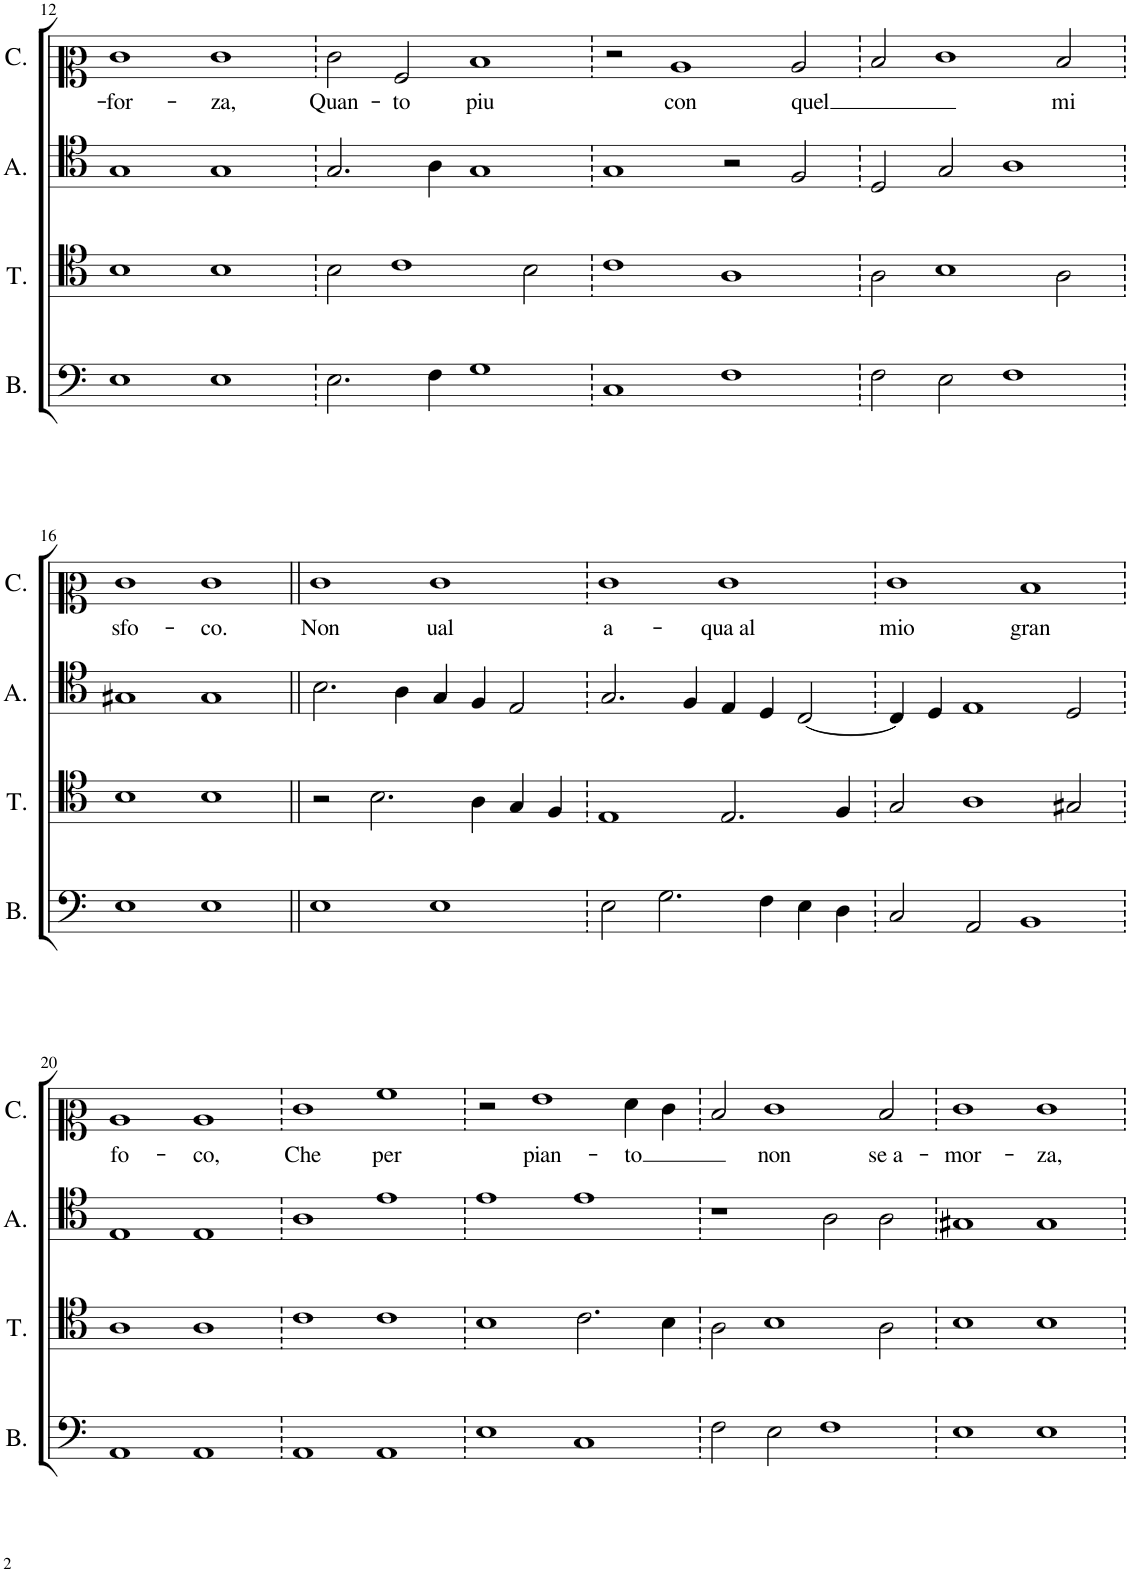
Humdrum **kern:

**kern	**kern	**kern	**kern	**text
*part4	*part3	*part2	*part1	*part1
*staff4	*staff3	*staff2	*staff1	*staff1
*I"Bassus	*I"Tenor	*I"Altus	*I"Cantus	*
*I'B.	*I'T.	*I'A.	*I'C.	*
!!LO:PB:g=z
*clefF4	*clefC4	*clefC4	*clefC2	*
*k[]	*k[]	*k[]	*k[]	*
*M8/4	*M8/4	*M8/4	*M8/4	*
=12	=12	=12	=12	=12
!	!	!	!	!LO:LY:b
1E	1B	1G	1e	-for-
!	!	!	!	!LO:LY:b
1E	1B	1G	1e	-za,
=13	=13	=13	=13	=13
!	!	!	!	!LO:LY:b
2.E\	2B\	2.G/	2e\	Quan-
!	!	!	!	!LO:LY:b
.	1c	.	2A/	-to
4F\	.	4A\	.	.
!	!	!	!	!LO:LY:b
1G	.	1G	1d	piu
.	2B\	.	.	.
=14	=14	=14	=14	=14
1C	1c	1G	2r	.
!	!	!	!	!LO:LY:b
.	.	.	1c	con
1F	1A	2r	.	.
!	!	!	!	!LO:LY:b
.	.	2F/	2c/	-quel
=15	=15	=15	=15	=15
2F\	2A\	2D/	2d/	.
2E\	1B	2G/	1e	.
1F	.	1A	.	.
!	!	!	!	!LO:LY:b
.	2A\	.	2d/	mi
!!LO:LB:g=z
=16	=16	=16	=16	=16
!	!	!	!	!LO:LY:b
1E	1B	1G#X	1e	sfo-
!	!	!	!	!LO:LY:b
1E	1B	1G#	1e	-co.
=17||	=17||	=17||	=17||	=17||
!	!	!	!	!LO:LY:b
1E	2r	2.B\	1e	Non
.	2.B\	.	.	.
.	.	4A\	.	.
!	!	!	!	!LO:LY:b
1E	.	4G/	1e	ual
.	4A\	4F/	.	.
.	4G/	2E/	.	.
.	4F/	.	.	.
=18	=18	=18	=18	=18
!	!	!	!	!LO:LY:b
2E\	1E	2.G/	1e	a-
2.G\	.	.	.	.
.	.	4F/	.	.
!	!	!	!	!LO:LY:b
.	2.E/	4E/	1e	-qua al
4F\	.	4D/	.	.
4E\	.	[2C/	.	.
4D\	4F/	.	.	.
=19	=19	=19	=19	=19
!	!	!	!	!LO:LY:b
2C/	2G/	4C/]	1e	mio
.	.	4D/	.	.
2AA/	1A	1E	.	.
!	!	!	!	!LO:LY:b
1BB	.	.	1d	gran
.	2G#X/	2D/	.	.
!!LO:LB:g=z
=20	=20	=20	=20	=20
!	!	!	!	!LO:LY:b
1AA	1A	1E	1c	fo-
!	!	!	!	!LO:LY:b
1AA	1A	1E	1c	-co,
=21	=21	=21	=21	=21
!	!	!	!	!LO:LY:b
1AA	1c	1A	1e	Che
!	!	!	!	!LO:LY:b
1AA	1c	1e	1a	per
=22	=22	=22	=22	=22
1E	1B	1e	2r	.
!	!	!	!	!LO:LY:b
.	.	.	1g	pian-
1C	2.c\	1e	.	.
!	!	!	!	!LO:LY:b
.	.	.	4f\	-to
.	4B\	.	4e\	.
=23	=23	=23	=23	=23
2F\	2A\	1r	2d/	.
!	!	!	!	!LO:LY:b
2E\	1B	.	1e	non
1F	.	2A\	.	.
!	!	!	!	!LO:LY:b
.	2A\	2A\	2d/	se a-
=24	=24	=24	=24	=24
!	!	!	!	!LO:LY:b
1E	1B	1G#X	1e	-mor-
!	!	!	!	!LO:LY:b
1E	1B	1G#	1e	-za,
=	=	=	=	=
*-	*-	*-	*-	*-
